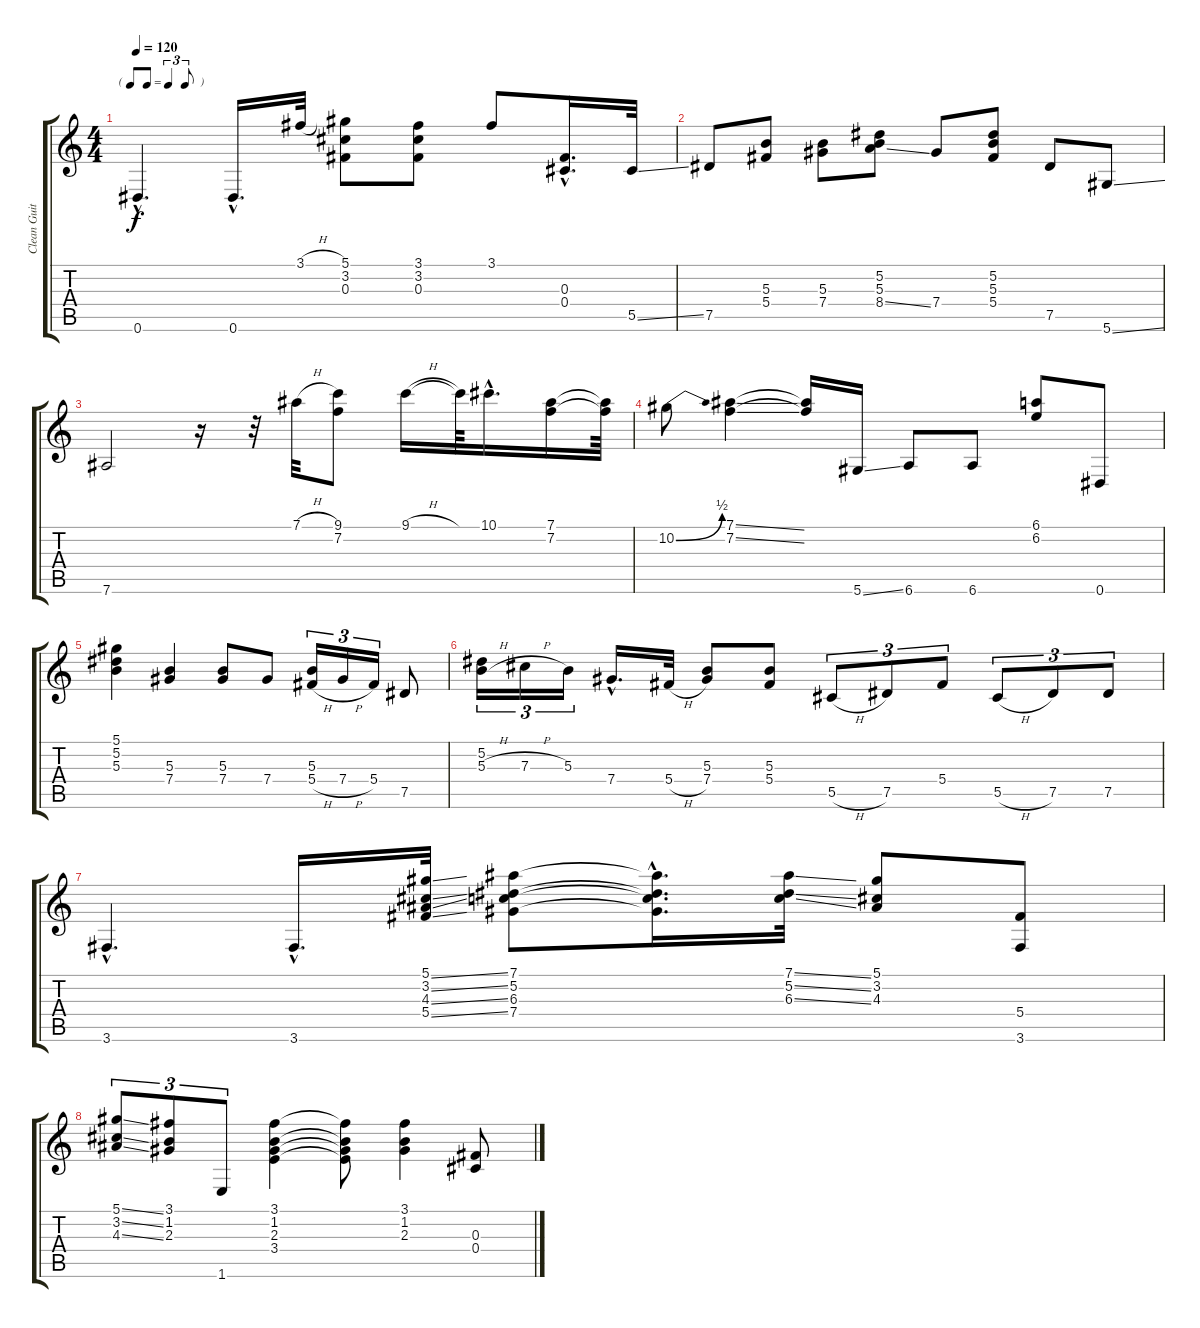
\track ("Clean Guitar" "Clean Guit") {instrument electricguitarjazz}
\staff {score tabs}
\tuning (Eb4 Bb3 Gb3 Db3 Ab2 Eb2) {hide}
\ts (4 4)
\tf triplet8th
\tempo 120
\clef g2
\ks c
0.6{hac}.4{d dy f} 0.6{hac}.16{d} 3.1{h}.32 (5.1 3.2 0.3).8 (3.1 3.2 0.3).8 3.1.8 (0.3{hac} 0.4{hac}).16{d} 5.5{ss}.32 |
7.5.8 (5.3 5.4).8 (5.3 7.4).8 (5.2 5.3 8.4{ss}).8 7.4.8 (5.2 5.3 5.4).8 7.5.8 5.6{ss}.8 |
7.6.2 r.16 r.32 7.1{h}.32 (9.1 7.2).8 9.1{h}.16 9.1{t}.64 10.1{hac}.16{d} (7.1 7.2).16 (7.1{t} 7.2{t}).64 |
10.2{be (bend 0 0 60 2)}.8 (7.1{ss} 7.2{ss}).4 (7.1{t} 7.2{t}).16 5.6{ss}.16 6.6.8 6.6.8 (6.1 6.2).8 0.6.8 |
(5.1 5.2 5.3).4 (5.3 7.4).4 (5.3 7.4).8 7.4.8 (5.3 5.4{h}).16{tu (3 2)} 7.4{h}.16{tu (3 2)} 5.4.16{tu (3 2)} 7.5.8 |
(5.2 5.3{h}).16{tu (3 2)} 7.3{h}.16{tu (3 2)} 5.3.16{tu (3 2)} 7.4{hac}.16{d} 5.4{h}.32 (5.3 7.4).8 (5.3 5.4).8 5.5{h}.8{tu (3 2)} 7.5.8{tu (3 2)} 5.4.8{tu (3 2)} 5.5{h}.8{tu (3 2)} 7.5.8{tu (3 2)} 7.5.8{tu (3 2)} |
3.6{hac}.4{d} 3.6{hac}.16{d} (5.1{ss} 3.2{ss} 4.3{ss} 5.4{ss}).32 (7.1 5.2 6.3 7.4).8 (7.1{hac t} 5.2{hac t} 6.3{hac t} 7.4{hac t}).16{d} (7.1{ss} 5.2{ss} 6.3{ss}).32 (5.1 3.2 4.3).8 (5.4 3.6).8 |
(5.1{ss} 3.2{ss} 4.3{ss}).8{tu (3 2)} (3.1 1.2 2.3).8{tu (3 2)} 1.6.8{tu (3 2)} (3.1 1.2 2.3 3.4).4 (3.1{t} 1.2{t} 2.3{t} 3.4{t}).8 (3.1 1.2 2.3).4 (0.3 0.4).8
